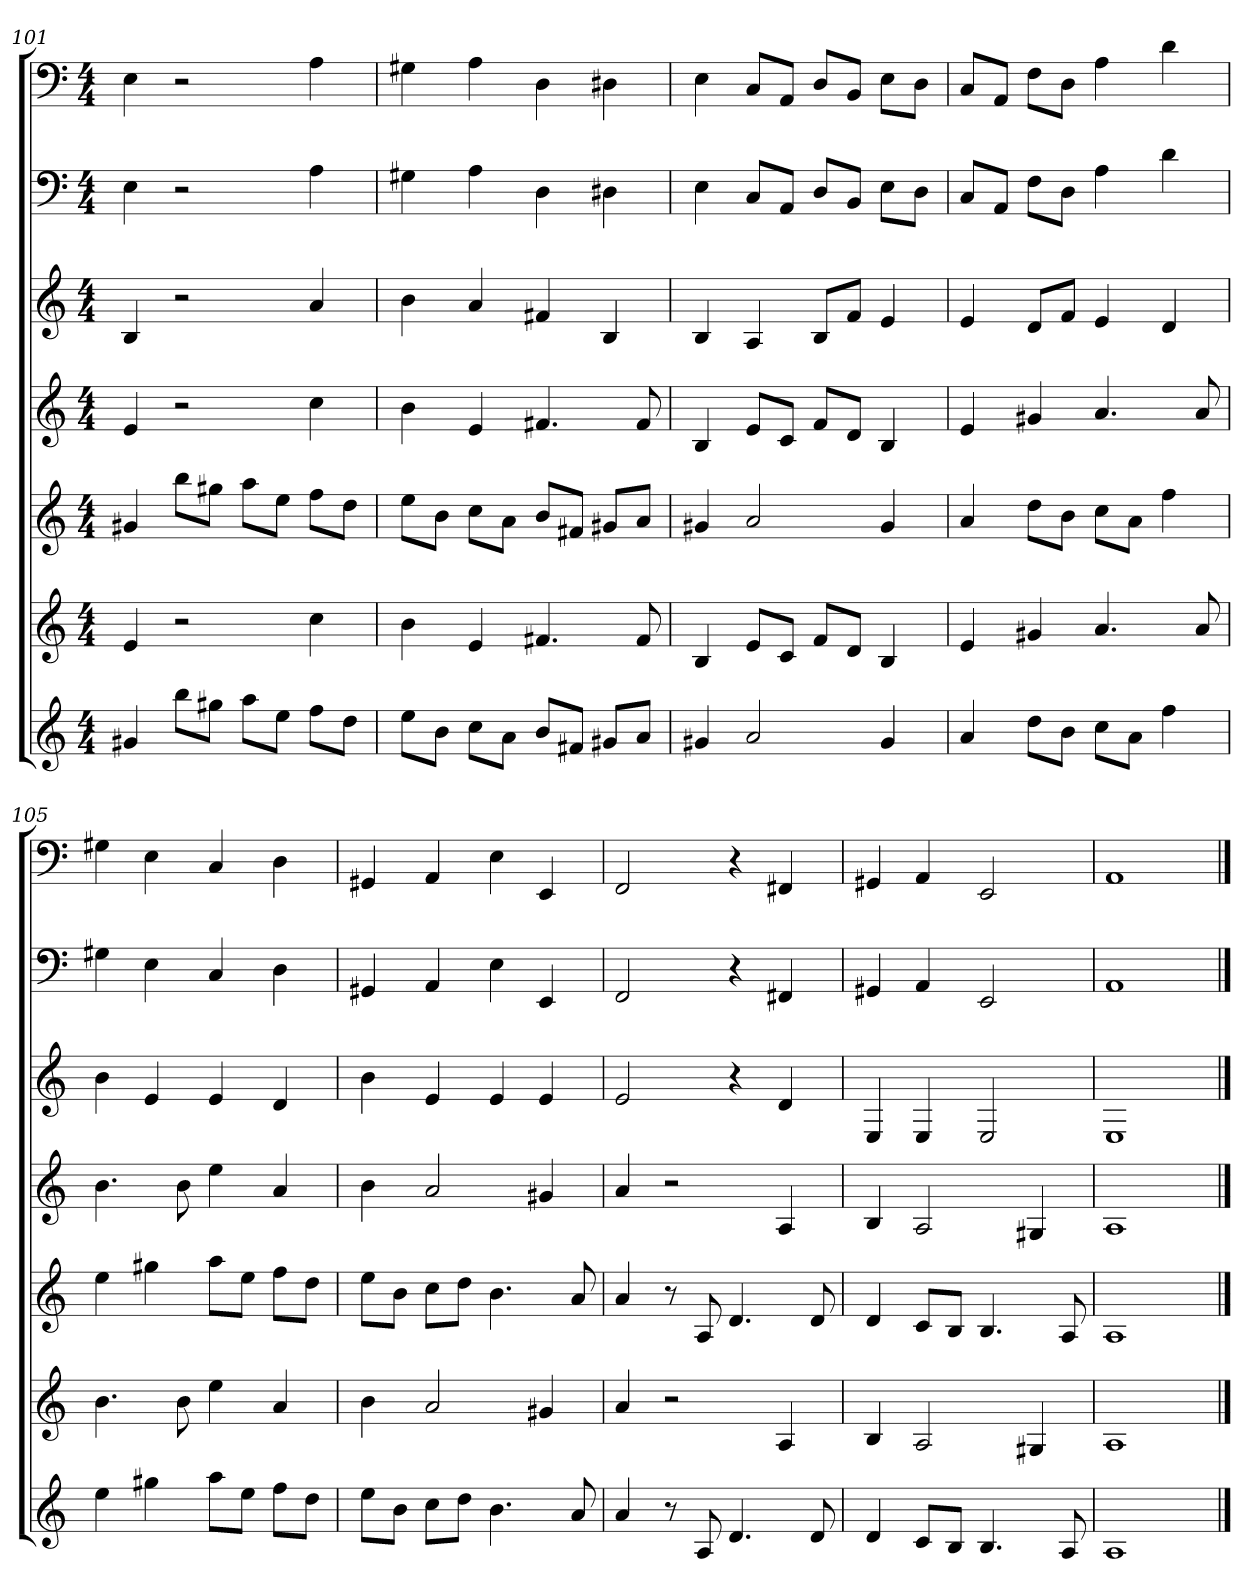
**kern	**kern	**kern	**kern	**kern	**kern	**kern
*part7	*part6	*part5	*part4	*part3	*part2	*part1
*staff7	*staff6	*staff5	*staff4	*staff3	*staff2	*staff1
*k[]	*k[]	*k[]	*k[]	*k[]	*k[]	*k[]
*a:	*a:	*a:	*a:	*a:	*a:	*a:
*M4/4	*M4/4	*M4/4	*M4/4	*M4/4	*M4/4	*M4/4
=101	=101	=101	=101	=101	=101	=101
4g#X	4e	4g#X	4e	4B	4E	4E
8bbL	2r	8bbL	2r	2r	2r	2r
8gg#XJ	.	8gg#XJ	.	.	.	.
8aaL	.	8aaL	.	.	.	.
8eeJ	.	8eeJ	.	.	.	.
8ffL	4cc	8ffL	4cc	4a	4A	4A
8ddJ	.	8ddJ	.	.	.	.
=102	=102	=102	=102	=102	=102	=102
8eeL	4b	8eeL	4b	4b	4G#X	4G#X
8bJ	.	8bJ	.	.	.	.
8ccL	4e	8ccL	4e	4a	4A	4A
8aJ	.	8aJ	.	.	.	.
8bL	4.f#X	8bL	4.f#X	4f#X	4D	4D
8f#XJ	.	8f#XJ	.	.	.	.
8g#XL	.	8g#XL	.	4B	4D#X	4D#X
8aJ	8f#	8aJ	8f#	.	.	.
=103	=103	=103	=103	=103	=103	=103
4g#X	4B	4g#X	4B	4B	4E	4E
2a	8eL	2a	8eL	4A	8CL	8CL
.	8cJ	.	8cJ	.	8AAJ	8AAJ
.	8fL	.	8fL	8BL	8DL	8DL
.	8dJ	.	8dJ	8fJ	8BBJ	8BBJ
4g#	4B	4g#	4B	4e	8EL	8EL
.	.	.	.	.	8DJ	8DJ
=104	=104	=104	=104	=104	=104	=104
4a	4e	4a	4e	4e	8CL	8CL
.	.	.	.	.	8AAJ	8AAJ
8ddL	4g#X	8ddL	4g#X	8dL	8FL	8FL
8bJ	.	8bJ	.	8fJ	8DJ	8DJ
8ccL	4.a	8ccL	4.a	4e	4A	4A
8aJ	.	8aJ	.	.	.	.
4ff	.	4ff	.	4d	4d	4d
.	8a	.	8a	.	.	.
=105	=105	=105	=105	=105	=105	=105
4ee	4.b	4ee	4.b	4b	4G#X	4G#X
4gg#X	.	4gg#X	.	4e	4E	4E
.	8b	.	8b	.	.	.
8aaL	4ee	8aaL	4ee	4e	4C	4C
8eeJ	.	8eeJ	.	.	.	.
8ffL	4a	8ffL	4a	4d	4D	4D
8ddJ	.	8ddJ	.	.	.	.
=106	=106	=106	=106	=106	=106	=106
8eeL	4b	8eeL	4b	4b	4GG#X	4GG#X
8bJ	.	8bJ	.	.	.	.
8ccL	2a	8ccL	2a	4e	4AA	4AA
8ddJ	.	8ddJ	.	.	.	.
4.b	.	4.b	.	4e	4E	4E
.	4g#X	.	4g#X	4e	4EE	4EE
8a	.	8a	.	.	.	.
=107	=107	=107	=107	=107	=107	=107
4a	4a	4a	4a	2e	2FF	2FF
8r	2r	8r	2r	.	.	.
8A	.	8A	.	.	.	.
4.d	.	4.d	.	4r	4r	4r
.	4A	.	4A	4d	4FF#X	4FF#X
8d	.	8d	.	.	.	.
=108	=108	=108	=108	=108	=108	=108
4d	4B	4d	4B	4E	4GG#X	4GG#X
8cL	2A	8cL	2A	4E	4AA	4AA
8BJ	.	8BJ	.	.	.	.
4.B	.	4.B	.	2E	2EE	2EE
.	4G#X	.	4G#X	.	.	.
8A	.	8A	.	.	.	.
=109	=109	=109	=109	=109	=109	=109
1A	1A	1A	1A	1E	1AA	1AA
==	==	==	==	==	==	==
*-	*-	*-	*-	*-	*-	*-
